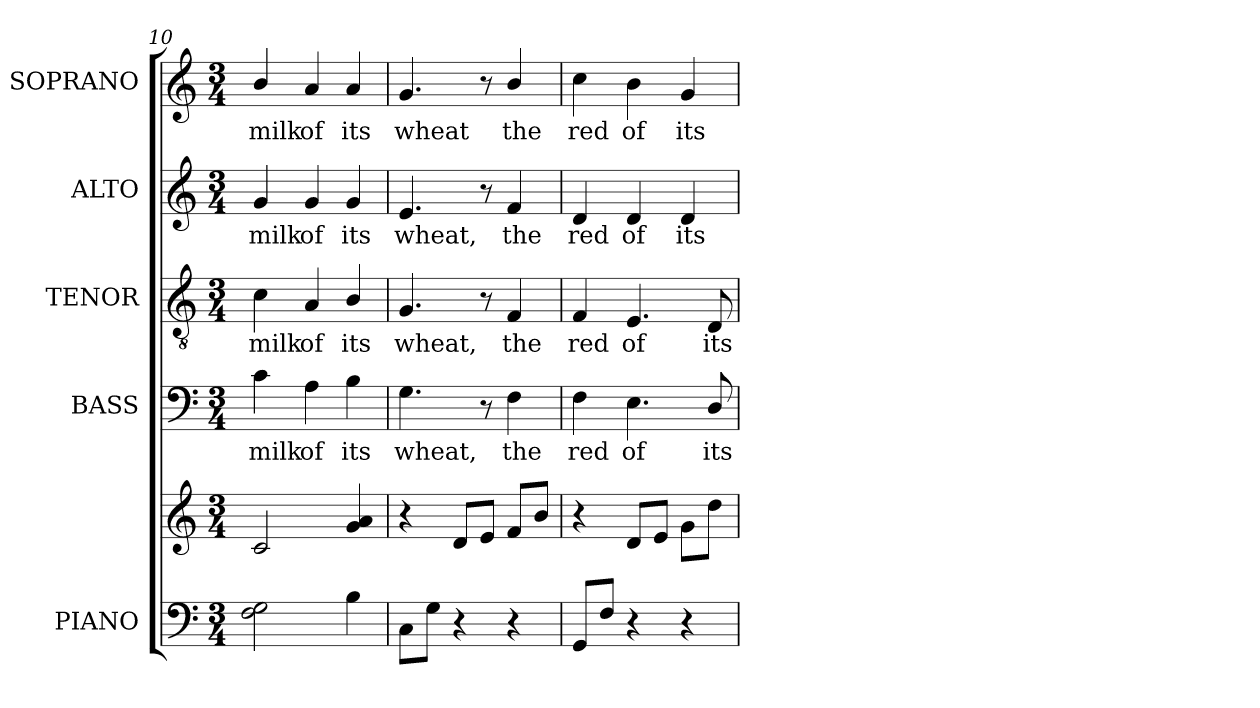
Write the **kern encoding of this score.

**kern	**kern	**kern	**text	**kern	**text	**kern	**text	**kern	**text
*part5	*part5	*part4	*part4	*part3	*part3	*part2	*part2	*part1	*part1
*staff6	*staff5	*staff4	*staff4	*staff3	*staff3	*staff2	*staff2	*staff1	*staff1
*I"PIANO	*	*I"BASS	*	*I"TENOR	*	*I"ALTO	*	*I"SOPRANO	*
*I'PNO.	*	*I'B.	*	*I'T.	*	*I'A.	*	*I'S.	*
*clefF4	*clefG2	*clefF4	*	*clefGv2	*	*clefG2	*	*clefG2	*
*	*	*	*	*ITrd7c12	*	*	*	*	*
*k[]	*k[]	*k[]	*	*k[]	*	*k[]	*	*k[]	*
*C:	*C:	*C:	*	*C:	*	*C:	*	*C:	*
*M3/4	*M3/4	*M3/4	*	*M3/4	*	*M3/4	*	*M3/4	*
=10	=10	=10	=10	=10	=10	=10	=10	=10	=10
!	!	!	!LO:LY:b:color=#000000	!	!	!	!	!	!
!	!	!	!	!	!LO:LY:b:color=#000000	!	!	!	!
!	!	!	!	!	!	!	!LO:LY:b:color=#000000	!	!
!	!	!	!	!	!	!	!	!	!LO:LY:b:color=#000000
2Fi\ 2Gi	2ci/	4ci\	milk	4Ci\	milk	4gi/	milk	4bi/	milk
!	!	!	!LO:LY:b:color=#000000	!	!	!	!	!	!
!	!	!	!	!	!LO:LY:b:color=#000000	!	!	!	!
!	!	!	!	!	!	!	!LO:LY:b:color=#000000	!	!
!	!	!	!	!	!	!	!	!	!LO:LY:b:color=#000000
.	.	4Ai\	of	4AAi/	of	4gi/	of	4ai/	of
!	!	!	!LO:LY:b:color=#000000	!	!	!	!	!	!
!	!	!	!	!	!LO:LY:b:color=#000000	!	!	!	!
!	!	!	!	!	!	!	!LO:LY:b:color=#000000	!	!
!	!	!	!	!	!	!	!	!	!LO:LY:b:color=#000000
4Bi\	4gi/ 4ai	4Bi\	its	4BBi/	its	4gi/	its	4ai/	its
!!LO:PB:g=z
=11	=11	=11	=11	=11	=11	=11	=11	=11	=11
!	!	!	!LO:LY:b:color=#000000	!	!	!	!	!	!
!	!	!	!	!	!LO:LY:b:color=#000000	!	!	!	!
!	!	!	!	!	!	!	!LO:LY:b:color=#000000	!	!
!	!	!	!	!	!	!	!	!	!LO:LY:b:color=#000000
8Ci\L	4r	4.Gi\	wheat,	4.GGi/	wheat,	4.ei/	wheat,	4.gi/	wheat
8Gi\J	.	.	.	.	.	.	.	.	.
4r	8di/L	.	.	.	.	.	.	.	.
.	8ei/J	8r	.	8r	.	8r	.	8r	.
!	!	!	!LO:LY:b:color=#000000	!	!	!	!	!	!
!	!	!	!	!	!LO:LY:b:color=#000000	!	!	!	!
!	!	!	!	!	!	!	!LO:LY:b:color=#000000	!	!
!	!	!	!	!	!	!	!	!	!LO:LY:b:color=#000000
4r	8fi/L	4Fi\	the	4FFi/	the	4fi/	the	4bi/	the
.	8bi/J	.	.	.	.	.	.	.	.
=12	=12	=12	=12	=12	=12	=12	=12	=12	=12
!	!	!	!LO:LY:b:color=#000000	!	!	!	!	!	!
!	!	!	!	!	!LO:LY:b:color=#000000	!	!	!	!
!	!	!	!	!	!	!	!LO:LY:b:color=#000000	!	!
!	!	!	!	!	!	!	!	!	!LO:LY:b:color=#000000
8GGi/L	4r	4Fi\	red	4FFi/	red	4di/	red	4cci\	red
8Fi/J	.	.	.	.	.	.	.	.	.
!	!	!	!LO:LY:b:color=#000000	!	!	!	!	!	!
!	!	!	!	!	!LO:LY:b:color=#000000	!	!	!	!
!	!	!	!	!	!	!	!LO:LY:b:color=#000000	!	!
!	!	!	!	!	!	!	!	!	!LO:LY:b:color=#000000
4r	8di/L	4.Ei\	of	4.EEi/	of	4di/	of	4bi\	of
.	8ei/J	.	.	.	.	.	.	.	.
!	!	!	!	!	!	!	!LO:LY:b:color=#000000	!	!
!	!	!	!	!	!	!	!	!	!LO:LY:b:color=#000000
4r	8gi\L	.	.	.	.	4di/	its	4gi/	its
!	!	!	!LO:LY:b:color=#000000	!	!	!	!	!	!
!	!	!	!	!	!LO:LY:b:color=#000000	!	!	!	!
.	8ddi\J	8Di/	its	8DDi/	its	.	.	.	.
=	=	=	=	=	=	=	=	=	=
*-	*-	*-	*-	*-	*-	*-	*-	*-	*-
